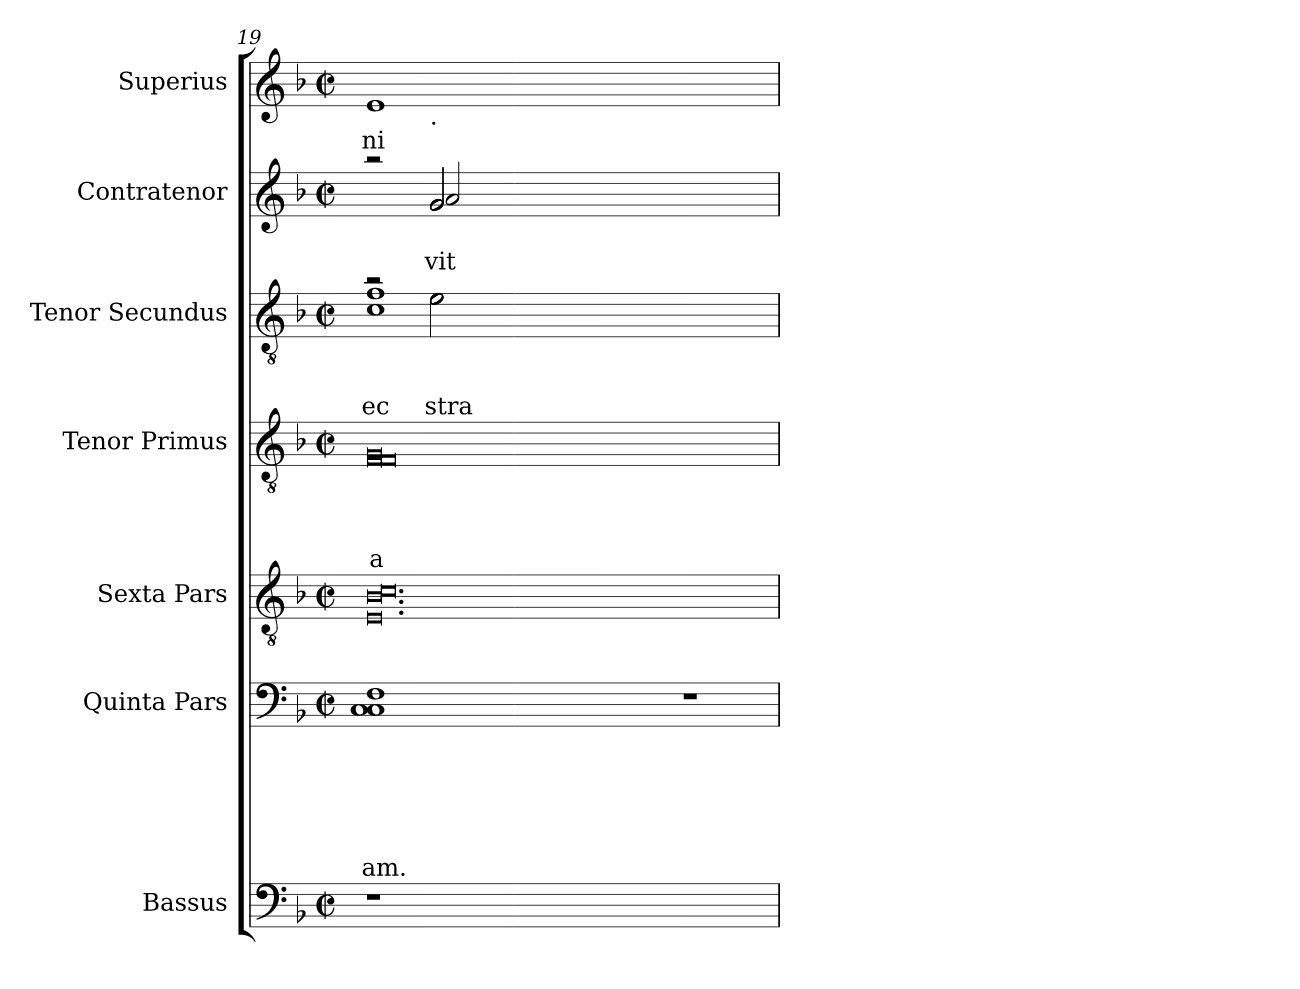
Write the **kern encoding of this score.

**kern	**kern	**text	**text	**text	**text	**text	**text	**kern	**kern	**text	**text	**text	**text	**kern	**text	**text	**text	**kern	**text	**text	**kern	**text
*part7	*part6	*part6	*part6	*part6	*part6	*part6	*part6	*part5	*part4	*part4	*part4	*part4	*part4	*part3	*part3	*part3	*part3	*part2	*part2	*part2	*part1	*part1
*staff7	*staff6	*staff6	*staff6	*staff6	*staff6	*staff6	*staff6	*staff5	*staff4	*staff4	*staff4	*staff4	*staff4	*staff3	*staff3	*staff3	*staff3	*staff2	*staff2	*staff2	*staff1	*staff1
*I"Bassus	*I"Quinta Pars	*	*	*	*	*	*	*I"Sexta Pars	*I"Tenor Primus	*	*	*	*	*I"Tenor Secundus	*	*	*	*I"Contratenor	*	*	*I"Superius	*
*clefF4	*clefF4	*	*	*	*	*	*	*clefGv2	*clefGv2	*	*	*	*	*clefGv2	*	*	*	*clefG2	*	*	*clefG2	*
*k[b-]	*k[b-]	*	*	*	*	*	*	*k[b-]	*k[b-]	*	*	*	*	*k[b-]	*	*	*	*k[b-]	*	*	*k[b-]	*
*F:	*F:	*	*	*	*	*	*	*F:	*F:	*	*	*	*	*F:	*	*	*	*F:	*	*	*F:	*
*M2/2	*M2/2	*	*	*	*	*	*	*M2/2	*M2/2	*	*	*	*	*M2/2	*	*	*	*M2/2	*	*	*M2/2	*
*met(c|)	*met(c|)	*	*	*	*	*	*	*met(c|)	*met(c|)	*	*	*	*	*met(c|)	*	*	*	*met(c|)	*	*	*met(c|)	*
=19	=19	=19	=19	=19	=19	=19	=19	=19	=19	=19	=19	=19	=19	=19	=19	=19	=19	=19	=19	=19	=19	=19
!	!	!	!	!	!	!	!LO:LY:b	!	!	!	!	!	!LO:LY:b	!	!	!	!LO:LY:b:rj	!	!	!	!	!LO:LY:b
*	*	*	*	*	*	*	*	*	*	*	*	*	*	*^	*	*	*	*^	*	*	*^	*
*	*	*	*	*	*	*	*	*	*	*	*	*	*	*	*^	*	*	*	*	*^	*	*	*	*	*
*	*	*	*	*	*	*	*	*	*	*	*	*	*	*	*	*^	*	*	*	*	*	*^	*	*	*	*	*
1r	1C 1C 1F	.	.	.	.	.	-am.	0.E 0.B- 0.c	0F 0F 0G	.	.	.	-a	2ra	2ryy	2ryy	1c 1f	.	.	ec-	2raa	2ryy	2ryy	2ryy	.	.	1e	2ryy	-ni-
!	!	!	!	!	!	!	!	!	!	!	!	!	!	!	!	!	!	!	!	!	!	!	!	!	!	!	!	!LO:TX:b:t=.	!
!	!	!	!	!	!	!	!	!	!	!	!	!	!	!	!	!	!	!	!	!LO:LY:b	!	!	!	!	!	!	!	!	!
!	!	!	!	!	!	!	!	!	!	!	!	!	!	!	!	!	!	!	!	!LO:LY:b	!	!	!	!	!	!	!	!	!
!	!	!	!	!	!	!	!	!	!	!	!	!	!	!	!	!	!	!	!	!LO:LY:b	!	!	!	!	!	!LO:LY:b	!	!	!
!	!	!	!	!	!	!	!	!	!	!	!	!	!	!	!	!	!	!	!	!	!	!	!	!	!	!LO:LY:b	!	!	!
!	!	!	!	!	!	!	!	!	!	!	!	!	!	!	!	!	!	!	!	!	!	!	!	!	!	!LO:LY:b	!	!	!
!	!	!	!	!	!	!	!	!	!	!	!	!	!	!	!	!	!	!	!	!	!	!	!	!	!	!LO:LY:b:rj	!	!	!
.	.	.	.	.	.	.	.	.	.	.	.	.	.	2e\	2e\	2e\	.	.	.	-stra-	2g/	2g/	2g/	2a/	.	-vit	.	2%7ryy	.
0.ryy	1ryy	.	.	.	.	.	.	.	.	.	.	.	.	0.ryy	0.ryy	0.ryy	0.ryy	.	.	.	0.ryy	0.ryy	0.ryy	0.ryy	.	.	0.ryy	.	.
.	1ryy	.	.	.	.	.	.	.	0ryy	.	.	.	.	.	.	.	.	.	.	.	.	.	.	.	.	.	.	.	.
.	1r	.	.	.	.	.	.	1ryy	.	.	.	.	.	.	.	.	.	.	.	.	.	.	.	.	.	.	.	.	.
*	*	*	*	*	*	*	*	*	*	*	*	*	*	*v	*v	*v	*v	*	*	*	*	*	*	*	*	*	*v	*v	*
*	*	*	*	*	*	*	*	*	*	*	*	*	*	*	*	*	*	*v	*v	*v	*v	*	*	*	*
=	=	=	=	=	=	=	=	=	=	=	=	=	=	=	=	=	=	=	=	=	=	=
*-	*-	*-	*-	*-	*-	*-	*-	*-	*-	*-	*-	*-	*-	*-	*-	*-	*-	*-	*-	*-	*-	*-
